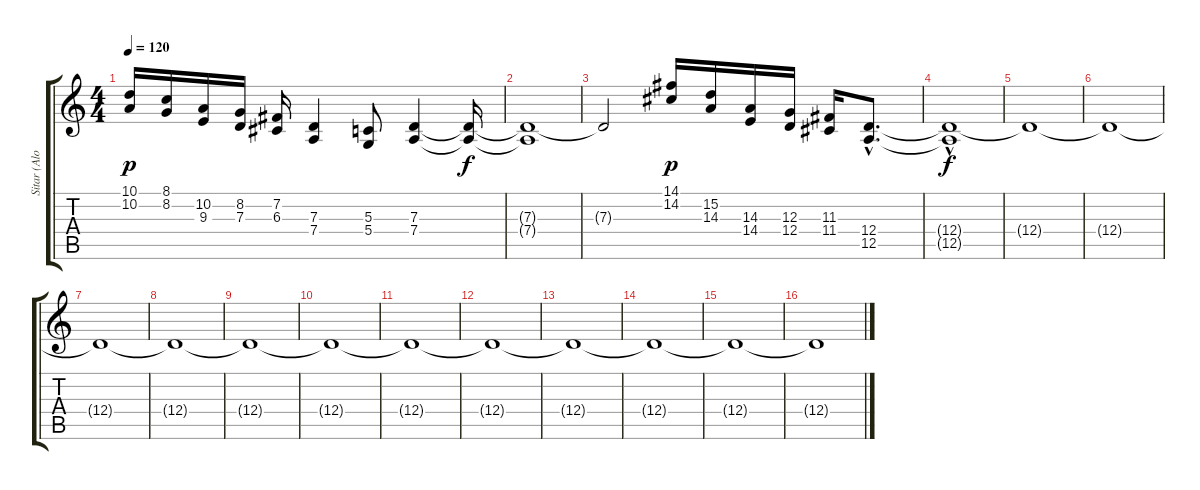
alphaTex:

\track ("Sitar (Aloke DasGupta)" "Sitar (Alo") {instrument sitar}
\staff {score tabs}
\tuning (E4 B3 G3 D3 A2 E2) {hide}
\ts (4 4)
\tempo 120
\clef g2
\ks c
(10.1 10.2).16{dy p instrument sitar} (8.1 8.2).16 (10.2 9.3).16 (8.2 7.3).16 (7.2 6.3).16 (7.3 7.4).4 (5.3 5.4).8 (7.3 7.4).4 (7.3{t} 7.4{t}).16{dy f} |
(7.3{t} 7.4{t}).1 |
7.3{t}.2 (14.1 14.2).16{dy p} (15.2 14.3).16 (14.3 14.4).16 (12.3 12.4).16 (11.3 11.4).16 (12.4{hac} 12.5{hac}).8{d} |
(12.4{t} 12.5{hac t}).1{dy f} |
12.4{t}.1 |
12.4{t}.1 |
12.4{t}.1 |
12.4{t}.1 |
12.4{t}.1 |
12.4{t}.1 |
12.4{t}.1 |
12.4{t}.1 |
12.4{t}.1 |
12.4{t}.1 |
12.4{t}.1 |
12.4{t}.1
